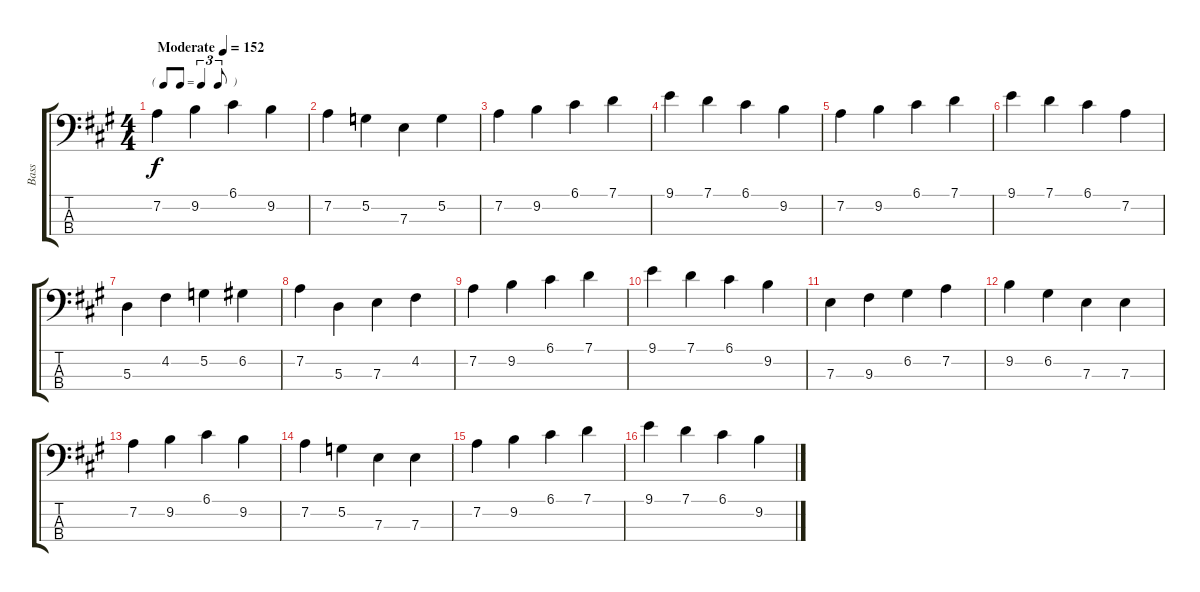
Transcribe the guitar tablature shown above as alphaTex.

\track ("Bass" "Bass") {instrument electricbassfinger}
\staff {score tabs}
\tuning (G2 D2 A1 E1) {hide}
\ts (4 4)
\tf triplet8th
\tempo (152 "Moderate")
\clef f4
\ks a
7.2.4{dy f instrument electricbassfinger} 9.2.4 6.1.4 9.2.4 |
7.2.4 5.2.4 7.3.4 5.2.4 |
7.2.4 9.2.4 6.1.4 7.1.4 |
9.1.4 7.1.4 6.1.4 9.2.4 |
7.2.4 9.2.4 6.1.4 7.1.4 |
9.1.4 7.1.4 6.1.4 7.2.4 |
5.3.4 4.2.4 5.2.4 6.2.4 |
7.2.4 5.3.4 7.3.4 4.2.4 |
7.2.4 9.2.4 6.1.4 7.1.4 |
9.1.4 7.1.4 6.1.4 9.2.4 |
7.3.4 9.3.4 6.2.4 7.2.4 |
9.2.4 6.2.4 7.3.4 7.3.4 |
7.2.4 9.2.4 6.1.4 9.2.4 |
7.2.4 5.2.4 7.3.4 7.3.4 |
7.2.4{volume 0} 9.2.4 6.1.4 7.1.4 |
9.1.4 7.1.4 6.1.4 9.2.4
